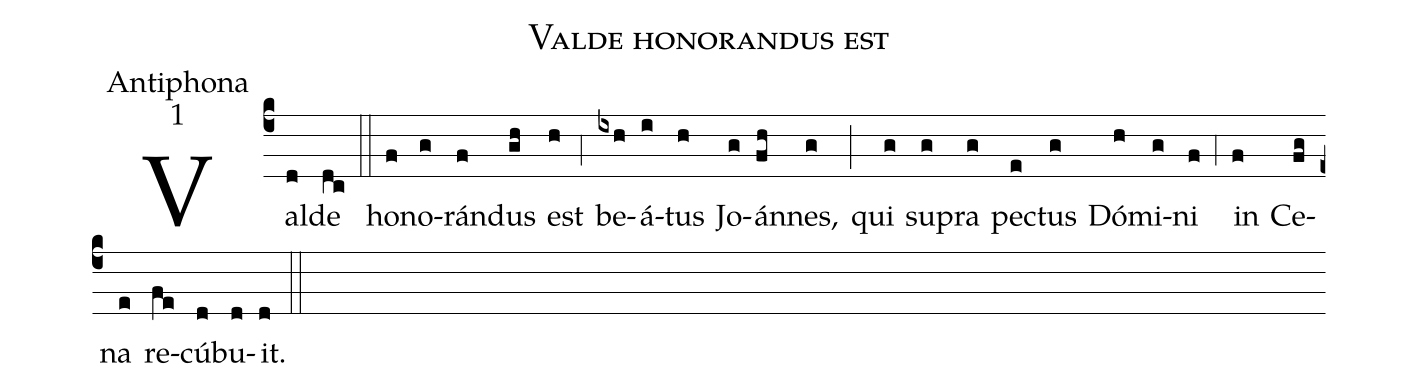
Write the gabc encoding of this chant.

name:Valde honorandus est;
office-part:Antiphona;
mode:1;
%%
(c4) Val(d)de(dc) (::)
ho(f)no(g)rán(f)dus(gh) est(h) (,4) be(ixh)á(i)tus(h) Jo(g)án(fh)nes,(g) (;) qui(g) su(g)pra(g) pe(e)ctus(g) Dó(h)mi(g)ni(f) (,4) in(f) Ce(fg)na(e) re(fe)cú(d)bu(d)it.(d) (::)
